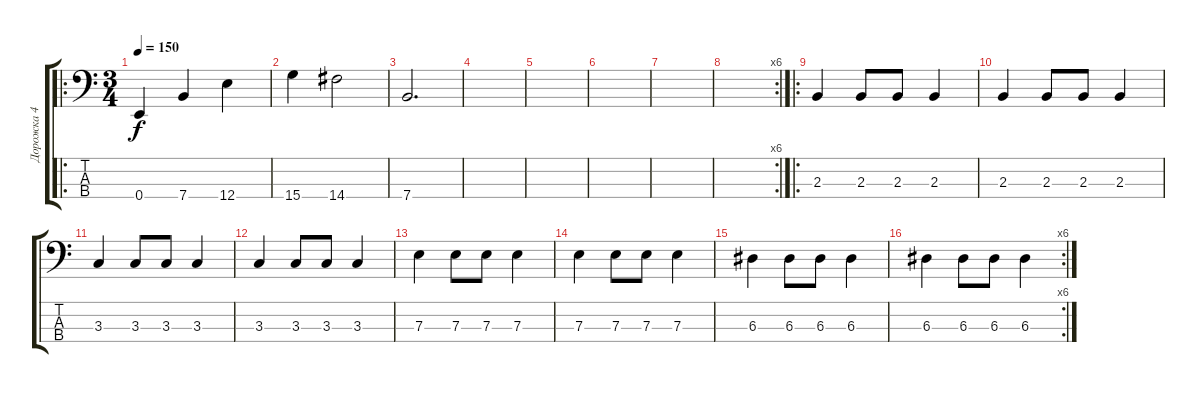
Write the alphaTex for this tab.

\track ("Дорожка 4" "Дорожка 4") {instrument acousticbass}
\staff {score tabs}
\tuning (G2 D2 A1 E1) {hide}
\ro
\ts (3 4)
\tempo 150
\clef f4
\ks c
0.4.4{dy f} 7.4.4 12.4.4 |
15.4.4 14.4.2 |
7.4.2{d} |
|
|
|
|
\rc 6
|
\ro
2.3.4 2.3.8 2.3.8 2.3.4 |
2.3.4 2.3.8 2.3.8 2.3.4 |
3.3.4 3.3.8 3.3.8 3.3.4 |
3.3.4 3.3.8 3.3.8 3.3.4 |
7.3.4 7.3.8 7.3.8 7.3.4 |
7.3.4 7.3.8 7.3.8 7.3.4 |
6.3.4 6.3.8 6.3.8 6.3.4 |
\rc 6
6.3.4 6.3.8 6.3.8 6.3.4
